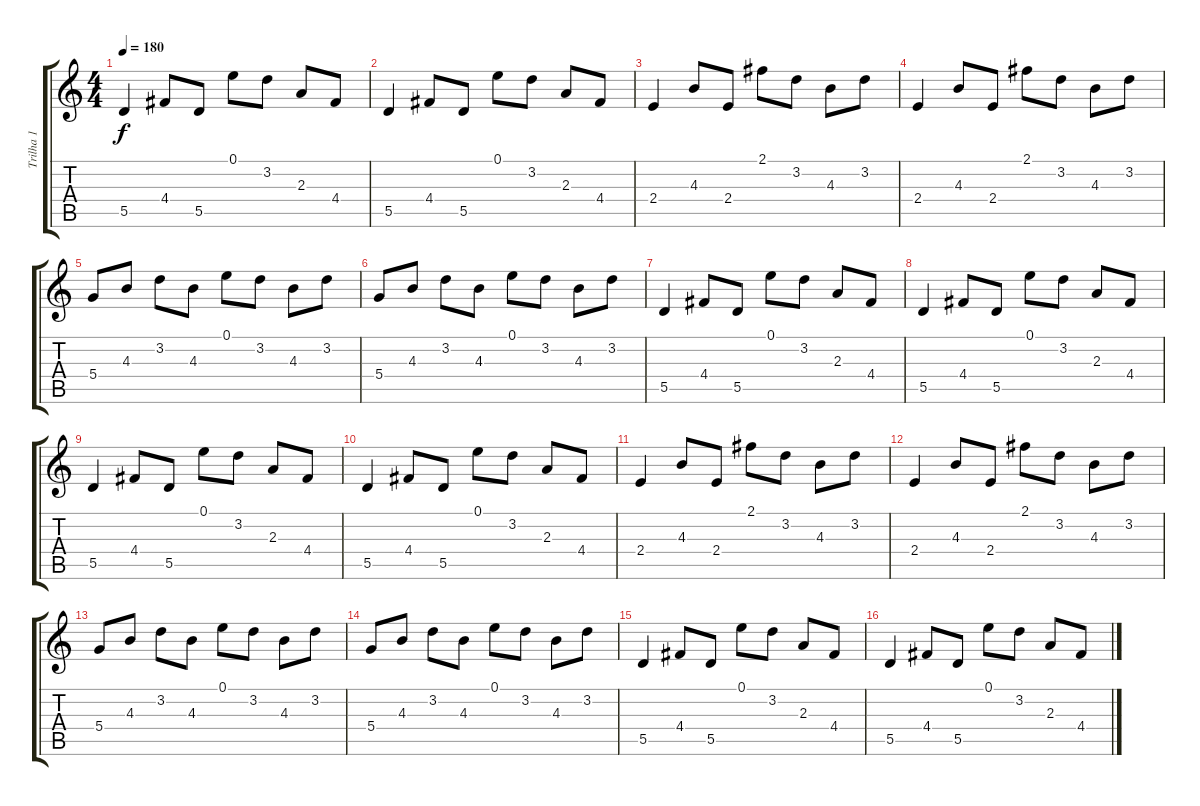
\track ("Trilha 1" "Trilha 1") {instrument electricguitarclean}
\staff {score tabs}
\tuning (E4 B3 G3 D3 A2 E2) {hide}
\ts (4 4)
\tempo 180
\clef g2
\ks c
5.5.4{dy f} 4.4.8 5.5.8 0.1.8 3.2.8 2.3.8 4.4.8 |
5.5.4 4.4.8 5.5.8 0.1.8 3.2.8 2.3.8 4.4.8 |
2.4.4 4.3.8 2.4.8 2.1.8 3.2.8 4.3.8 3.2.8 |
2.4.4 4.3.8 2.4.8 2.1.8 3.2.8 4.3.8 3.2.8 |
5.4.8 4.3.8 3.2.8 4.3.8 0.1.8 3.2.8 4.3.8 3.2.8 |
5.4.8 4.3.8 3.2.8 4.3.8 0.1.8 3.2.8 4.3.8 3.2.8 |
5.5.4 4.4.8 5.5.8 0.1.8 3.2.8 2.3.8 4.4.8 |
5.5.4 4.4.8 5.5.8 0.1.8 3.2.8 2.3.8 4.4.8 |
5.5.4 4.4.8 5.5.8 0.1.8 3.2.8 2.3.8 4.4.8 |
5.5.4 4.4.8 5.5.8 0.1.8 3.2.8 2.3.8 4.4.8 |
2.4.4 4.3.8 2.4.8 2.1.8 3.2.8 4.3.8 3.2.8 |
2.4.4 4.3.8 2.4.8 2.1.8 3.2.8 4.3.8 3.2.8 |
5.4.8 4.3.8 3.2.8 4.3.8 0.1.8 3.2.8 4.3.8 3.2.8 |
5.4.8 4.3.8 3.2.8 4.3.8 0.1.8 3.2.8 4.3.8 3.2.8 |
5.5.4 4.4.8 5.5.8 0.1.8 3.2.8 2.3.8 4.4.8 |
5.5.4 4.4.8 5.5.8 0.1.8 3.2.8 2.3.8 4.4.8
